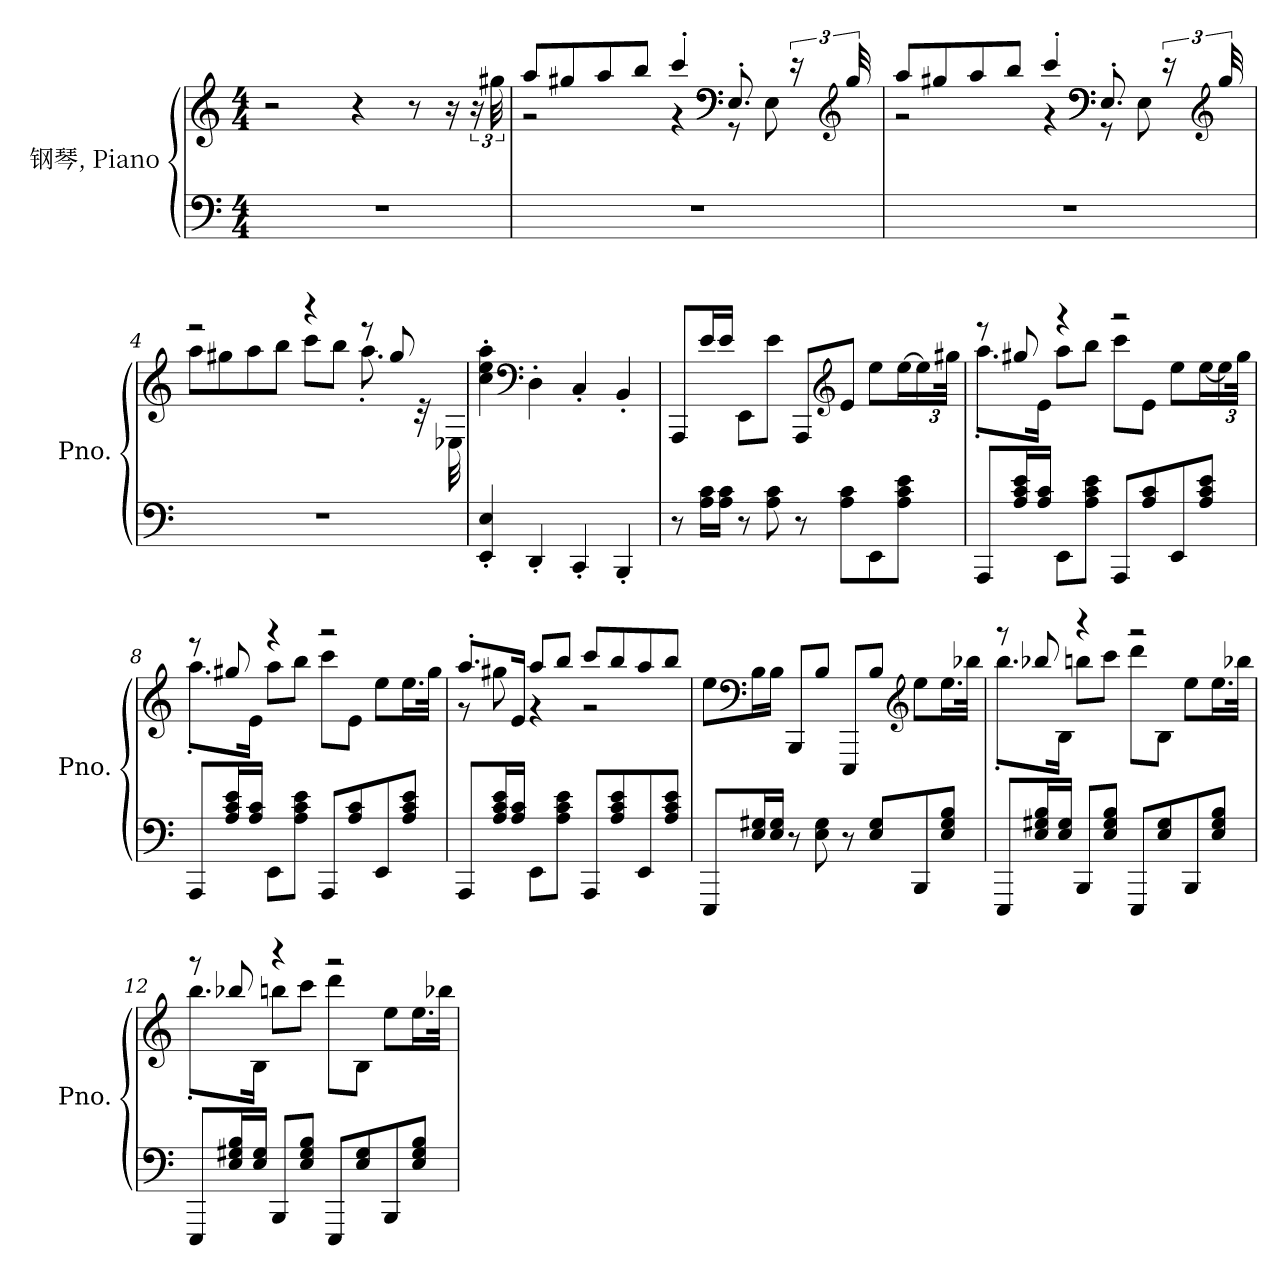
**kern	**kern
*part1	*part1
*staff2	*staff1
*I"钢琴, Piano	*
*I'Pno.	*
*clefF4	*clefG2
*k[]	*k[]
*M4/4	*M4/4
*MM126	*MM126
=1	=1
1r	2r
.	4r
.	8r
.	16r
.	24r
.	48gg#X\
=2	=2
*	*^
1r	8aa/L	2r
.	8gg#X/	.
.	8aa/	.
.	8bb/J	.
.	4ccc'/	4r
*	*clefF4	*
.	8.E'/	8r
.	.	8E\
.	24r	.
*	*clefG2	*
.	48gg#/	.
=3	=3	=3
1r	8aa/L	2r
.	8gg#X/	.
.	8aa/	.
.	8bb/J	.
.	4ccc'/	4r
*	*clefF4	*
.	8.E'/	8r
.	.	8E\
.	24r	.
*	*clefG2	*
.	48gg#/	.
!!LO:LB:g=z	!!
=4	=4	=4
1r	2r	8aa\L
.	.	8gg#X\
.	.	8aa\
.	.	8bb\J
.	4r	8ccc\L
.	.	8bb\J
.	8r	8.aa'\
.	8gg#/	.
.	.	32r
.	.	32E-X\
*	*v	*v
=5	=5
4EE/' 4E/'	4cc\' 4ee\' 4aa\'
*	*clefF4
4DD'/	4D'\
4CC'/	4C'/
4BBB'/	4BB'/
=6	=6
8r	8AAA/L
16A\ 16c\LL	16e/L
16A\ 16c\JJ	16e/JJ
8r	8EE\L
8A\ 8c\	8e\J
8r	8AAA/L
*	*clefG2
8A\ 8c\L	8e/J
8EE\	8ee\L
8A\ 8c\ 8e\J	[16ee\L
*	*Xbrackettup
.	24ee\]
.	48gg#X\JJk
!!LO:LB:g=z
=7	=7
*	*^
8AAA/L	8r	8.aa'\L
16A/ 16c/ 16e/L	8gg#X/	.
16A/ 16c/JJ	.	16e\Jk
8EE\L	4r	8aa\L
8A\ 8c\ 8e\J	.	8bb\J
8AAA/L	2r	8ccc\L
8A/ 8c/	.	8e\J
8EE/	.	8ee\L
8A/ 8c/ 8e/J	.	[16ee\L
.	.	24ee\]
.	.	48gg#\JJk
=8	=8	=8
8AAA/L	8r	8.aa'\L
16A/ 16c/ 16e/L	8gg#X/	.
16A/ 16c/JJ	.	16e\Jk
8EE\L	4r	8aa\L
8A\ 8c\ 8e\J	.	8bb\J
8AAA/L	2r	8ccc\L
8A/ 8c/	.	8e\J
8EE/	.	8ee\L
8A/ 8c/ 8e/J	.	16.ee\L
.	.	32gg#\JJk
=9	=9	=9
8AAA/L	8.aa'/L	8r
16A/ 16c/ 16e/L	.	8gg#X\
16A/ 16c/JJ	16e/Jk	.
8EE\L	8aa/L	4r
8A\ 8c\ 8e\J	8bb/J	.
8AAA/L	8ccc/L	2r
8A/ 8c/ 8e/	8bb/	.
8EE/	8aa/	.
8A/ 8c/ 8e/J	8bb/J	.
*	*v	*v
!!LO:LB:g=z
=10	=10
8EEE/L	8ee\L
*	*clefF4
16E/ 16G#X/L	16B\L
16E/ 16G#/JJ	16B\JJ
8r	8BBB/L
8E\ 8G#\	8B/J
8r	8EEE/L
8E/ 8G#/L	8B/J
*	*clefG2
8BBB/	8ee\L
8E/ 8G#/ 8B/J	16.ee\L
.	32bb-X\JJk
=11	=11
*	*^
8EEE/L	8r	8.bb'\L
16E/ 16G#X/ 16B/L	8bb-X/	.
16E/ 16G#/JJ	.	16B\Jk
8BBB/L	4r	8bbn\L
8E/ 8G#/ 8B/J	.	8ccc\J
8EEE/L	2r	8ddd\L
8E/ 8G#/	.	8B\J
8BBB/	.	8ee\L
8E/ 8G#/ 8B/J	.	16.ee\L
.	.	32bb-X\JJk
=12	=12	=12
8EEE/L	8r	8.bb'\L
16E/ 16G#X/ 16B/L	8bb-X/	.
16E/ 16G#/JJ	.	16B\Jk
8BBB/L	4r	8bbn\L
8E/ 8G#/ 8B/J	.	8ccc\J
8EEE/L	2r	8ddd\L
8E/ 8G#/	.	8B\J
8BBB/	.	8ee\L
8E/ 8G#/ 8B/J	.	16.ee\L
.	.	32bb-X\JJk
*	*v	*v
=	=
*-	*-
